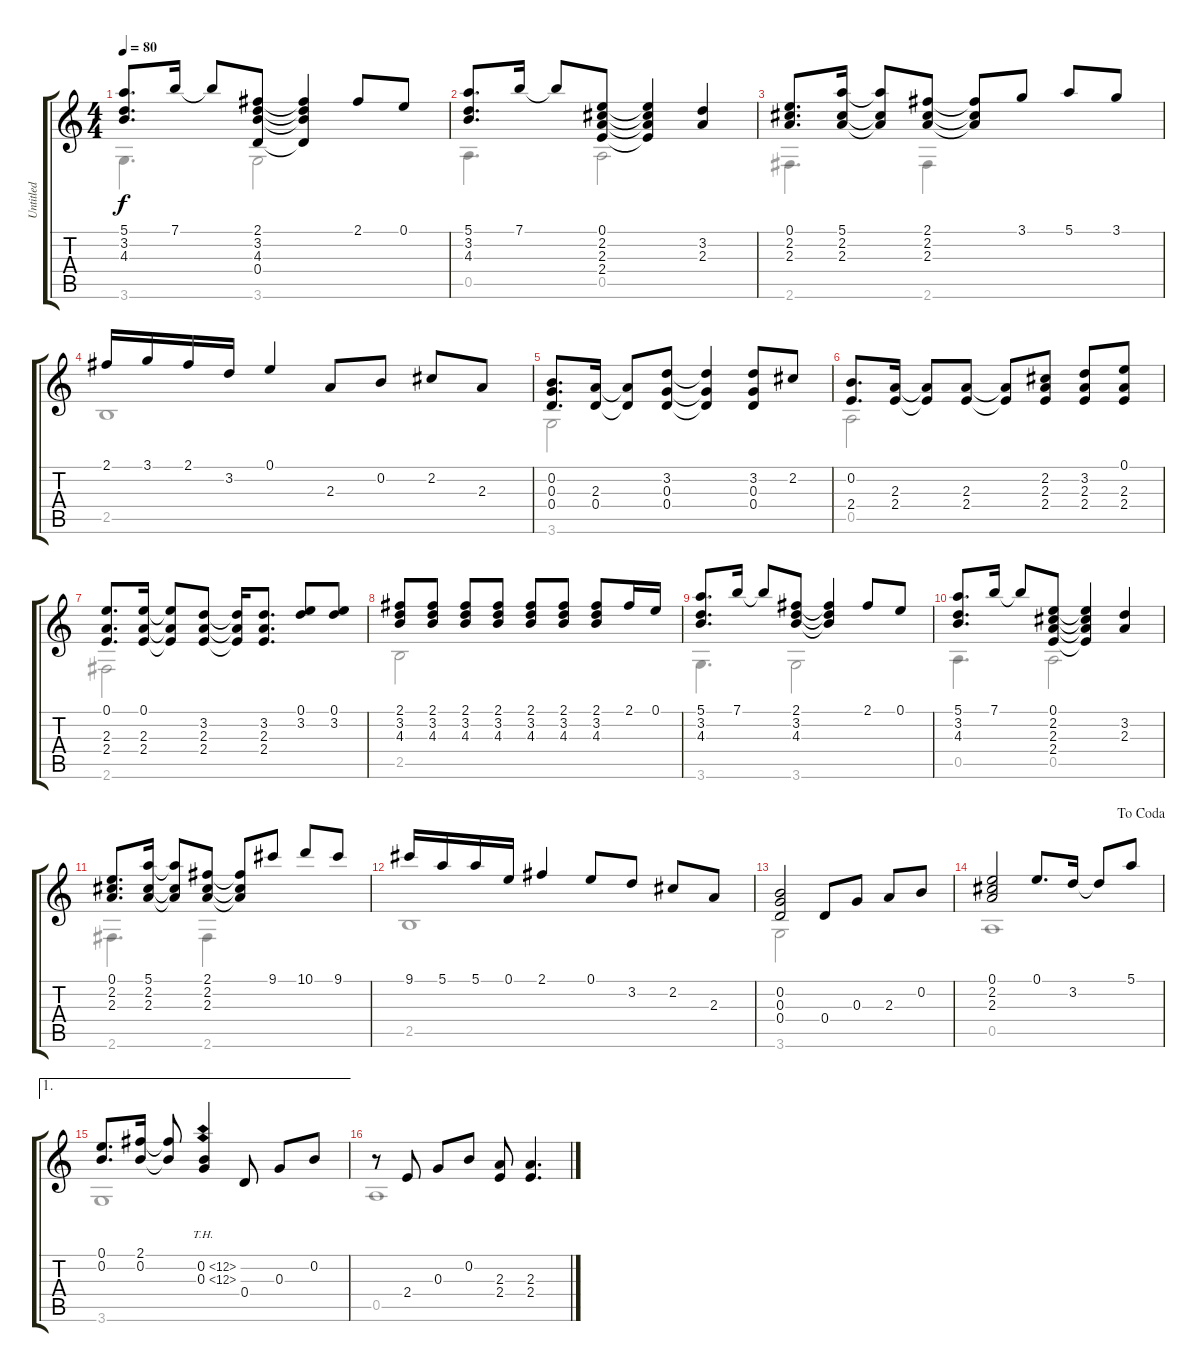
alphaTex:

\track ("Untitled" "Untitled") {instrument acousticguitarnylon}
\staff {score tabs}
\tuning (E4 B3 G3 D3 A2 E2) {hide}
\voice
\ts (4 4)
\section ("" " ")
\tempo 80
\clef g2
\ks c
(5.1 3.2 4.3).8{d dy f} 7.1.16 7.1{t}.8 (2.1 3.2 4.3 0.4).8 (2.1{t} 3.2{t} 4.3{t} 0.4{t}).4 2.1.8 0.1.8 |
(5.1 3.2 4.3).8{d} 7.1.16 7.1{t}.8 (0.1 2.2 2.3 2.4).8 (0.1{t} 2.2{t} 2.3{t} 2.4{t}).4 (3.2 2.3).4 |
(0.1 2.2 2.3).8{d} (5.1 2.2 2.3).16 (5.1{t} 2.2{t} 2.3{t}).8 (2.1 2.2 2.3).8 (2.1{t} 2.2{t} 2.3{t}).8 3.1.8 5.1.8 3.1.8 |
2.1.16 3.1.16 2.1.16 3.2.16 0.1.4 2.3.8 0.2.8 2.2.8 2.3.8 |
(0.2 0.3 0.4).8{d} (2.3 0.4).16 (2.3{t} 0.4{t}).8 (3.2 0.3 0.4).8 (3.2{t} 0.3{t} 0.4{t}).4 (3.2 0.3 0.4).8 2.2.8 |
(0.2 2.4).8{d} (2.3 2.4).16 (2.3{t} 2.4{t}).8 (2.3 2.4).8 (2.3{t} 2.4{t}).8 (2.2 2.3 2.4).8 (3.2 2.3 2.4).8 (0.1 2.3 2.4).8 |
(0.1 2.3 2.4).8{d} (0.1 2.3 2.4).16 (0.1{t} 2.3{t} 2.4{t}).8 (3.2 2.3 2.4).8 (3.2{t} 2.3{t} 2.4{t}).16 (3.2 2.3 2.4).8{d} (0.1 3.2).8 (0.1 3.2).8 |
(2.1 3.2 4.3).8 (2.1 3.2 4.3).8 (2.1 3.2 4.3).8 (2.1 3.2 4.3).8 (2.1 3.2 4.3).8 (2.1 3.2 4.3).8 (2.1 3.2 4.3).8 2.1.16 0.1.16 |
(5.1 3.2 4.3).8{d} 7.1.16 7.1{t}.8 (2.1 3.2 4.3).8 (2.1{t} 3.2{t} 4.3{t}).4 2.1.8 0.1.8 |
(5.1 3.2 4.3).8{d} 7.1.16 7.1{t}.8 (0.1 2.2 2.3 2.4).8 (0.1{t} 2.2{t} 2.3{t} 2.4{t}).4 (3.2 2.3).4 |
(0.1 2.2 2.3).8{d} (5.1 2.2 2.3).16 (5.1{t} 2.2{t} 2.3{t}).8 (2.1 2.2 2.3).8 (2.1{t} 2.2{t} 2.3{t}).8 9.1.8 10.1.8 9.1.8 |
9.1.16 5.1.16 5.1.16 0.1.16 2.1.4 0.1.8 3.2.8 2.2.8 2.3.8 |
(0.2 0.3 0.4).2 0.4.8 0.3.8 2.3.8 0.2.8 |
\jump dacoda
(0.1 2.2 2.3).2 0.1.8{d} 3.2.16 3.2{t}.8 5.1.8 |
\ae 1
(0.1 0.2).8{d} (2.1 0.2).16 (2.1{t} 0.2{t}).8 (0.2{th 12} 0.3{th 12}).4 0.4.8 0.3.8 0.2.8 |
r.8 2.4.8 0.3.8 0.2.8 (2.3 2.4).8 (2.3 2.4).4{d}
\voice
\clef g2
\ottava regular
\simile none
\ks c
3.6.4{d dy f} 3.6.2 |
0.5.4{d} 0.5.2 |
2.6.4{d} 2.6.4 |
2.5.1 |
3.6.2 |
0.5.2 |
2.6.2 |
2.5.2 |
3.6.4{d} 3.6.2 |
0.5.4{d} 0.5.2 |
2.6.4{d} 2.6.4 |
2.5.1 |
3.6.2 |
0.5.1 |
3.6.1 |
0.5.1
